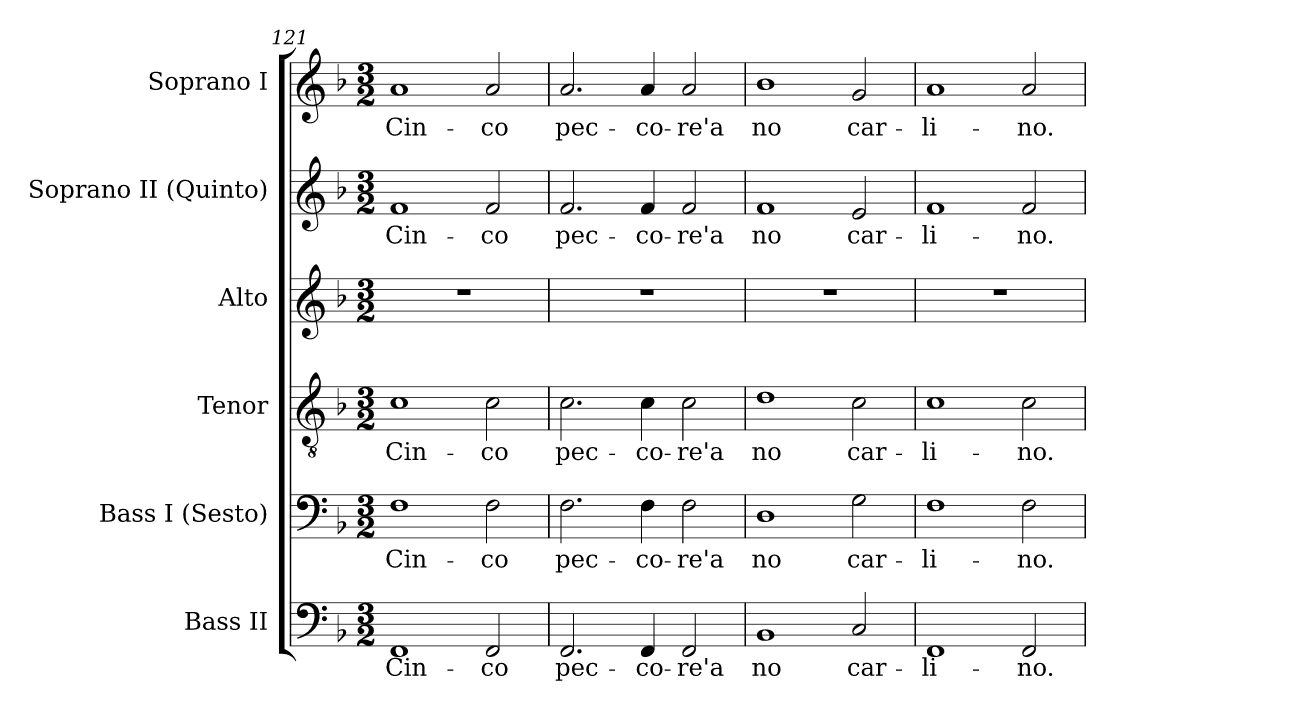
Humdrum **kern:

**kern	**text	**kern	**text	**kern	**text	**kern	**kern	**text	**kern	**text
*part6	*part6	*part5	*part5	*part4	*part4	*part3	*part2	*part2	*part1	*part1
*staff6	*staff6	*staff5	*staff5	*staff4	*staff4	*staff3	*staff2	*staff2	*staff1	*staff1
*I"Bass II	*	*I"Bass I (Sesto)	*	*I"Tenor	*	*I"Alto	*I"Soprano II (Quinto)	*	*I"Soprano I	*
*I'B.	*	*I'B.	*	*I'T.	*	*I'A.	*I'S.	*	*I'S.	*
*clefF4	*	*clefF4	*	*clefGv2	*	*clefG2	*clefG2	*	*clefG2	*
*	*	*	*	*ITrd7c12	*	*	*	*	*	*
*k[b-]	*	*k[b-]	*	*k[b-]	*	*k[b-]	*k[b-]	*	*k[b-]	*
*F:	*	*F:	*	*F:	*	*F:	*F:	*	*F:	*
*M3/2	*	*M3/2	*	*M3/2	*	*M3/2	*M3/2	*	*M3/2	*
=121	=121	=121	=121	=121	=121	=121	=121	=121	=121	=121
!	!LO:LY:b:color=#000000	!	!	!	!	!	!	!	!	!
!	!	!	!LO:LY:b:color=#000000	!	!	!	!	!	!	!
!	!	!	!	!	!LO:LY:b:color=#000000	!LO:N:vis=1	!	!	!	!
!	!	!	!	!	!	!	!	!LO:LY:b:color=#000000	!	!
!	!	!	!	!	!	!	!	!	!	!LO:LY:b:color=#000000
1FFi	Cin-	1Fi	Cin-	1Ci	Cin-	1.r	1fi	Cin-	1ai	Cin-
!	!LO:LY:b:color=#000000	!	!	!	!	!	!	!	!	!
!	!	!	!LO:LY:b:color=#000000	!	!	!	!	!	!	!
!	!	!	!	!	!LO:LY:b:color=#000000	!	!	!	!	!
!	!	!	!	!	!	!	!	!LO:LY:b:color=#000000	!	!
!	!	!	!	!	!	!	!	!	!	!LO:LY:b:color=#000000
2FFi/	-co	2Fi\	-co	2Ci\	-co	.	2fi/	-co	2ai/	-co
=122	=122	=122	=122	=122	=122	=122	=122	=122	=122	=122
!	!LO:LY:b:color=#000000	!	!	!	!	!	!	!	!	!
!	!	!	!LO:LY:b:color=#000000	!	!	!	!	!	!	!
!	!	!	!	!	!LO:LY:b:color=#000000	!LO:N:vis=1	!	!	!	!
!	!	!	!	!	!	!	!	!LO:LY:b:color=#000000	!	!
!	!	!	!	!	!	!	!	!	!	!LO:LY:b:color=#000000
2.FFi/	pec-	2.Fi\	pec-	2.Ci\	pec-	1.r	2.fi/	pec-	2.ai/	pec-
!	!LO:LY:b:color=#000000	!	!	!	!	!	!	!	!	!
!	!	!	!LO:LY:b:color=#000000	!	!	!	!	!	!	!
!	!	!	!	!	!LO:LY:b:color=#000000	!	!	!	!	!
!	!	!	!	!	!	!	!	!LO:LY:b:color=#000000	!	!
!	!	!	!	!	!	!	!	!	!	!LO:LY:b:color=#000000
4FFi/	-co-	4Fi\	-co-	4Ci\	-co-	.	4fi/	-co-	4ai/	-co-
!	!LO:LY:b:color=#000000	!	!	!	!	!	!	!	!	!
!	!	!	!LO:LY:b:color=#000000	!	!	!	!	!	!	!
!	!	!	!	!	!LO:LY:b:color=#000000	!	!	!	!	!
!	!	!	!	!	!	!	!	!LO:LY:b:color=#000000	!	!
!	!	!	!	!	!	!	!	!	!	!LO:LY:b:color=#000000
2FFi/	-re'a	2Fi\	-re'a	2Ci\	-re'a	.	2fi/	-re'a	2ai/	-re'a
=123	=123	=123	=123	=123	=123	=123	=123	=123	=123	=123
!	!LO:LY:b:color=#000000	!	!	!	!	!	!	!	!	!
!	!	!	!LO:LY:b:color=#000000	!	!	!	!	!	!	!
!	!	!	!	!	!LO:LY:b:color=#000000	!LO:N:vis=1	!	!	!	!
!	!	!	!	!	!	!	!	!LO:LY:b:color=#000000	!	!
!	!	!	!	!	!	!	!	!	!	!LO:LY:b:color=#000000
1BB-i	no	1Di	no	1Di	no	1.r	1fi	no	1b-i	no
!	!LO:LY:b:color=#000000	!	!	!	!	!	!	!	!	!
!	!	!	!LO:LY:b:color=#000000	!	!	!	!	!	!	!
!	!	!	!	!	!LO:LY:b:color=#000000	!	!	!	!	!
!	!	!	!	!	!	!	!	!LO:LY:b:color=#000000	!	!
!	!	!	!	!	!	!	!	!	!	!LO:LY:b:color=#000000
2Ci/	car-	2Gi\	car-	2Ci\	car-	.	2ei/	car-	2gi/	car-
=124	=124	=124	=124	=124	=124	=124	=124	=124	=124	=124
!	!LO:LY:b:color=#000000	!	!	!	!	!	!	!	!	!
!	!	!	!LO:LY:b:color=#000000	!	!	!	!	!	!	!
!	!	!	!	!	!LO:LY:b:color=#000000	!LO:N:vis=1	!	!	!	!
!	!	!	!	!	!	!	!	!LO:LY:b:color=#000000	!	!
!	!	!	!	!	!	!	!	!	!	!LO:LY:b:color=#000000
1FFi	-li-	1Fi	-li-	1Ci	-li-	1.r	1fi	-li-	1ai	-li-
!	!LO:LY:b:color=#000000	!	!	!	!	!	!	!	!	!
!	!	!	!LO:LY:b:color=#000000	!	!	!	!	!	!	!
!	!	!	!	!	!LO:LY:b:color=#000000	!	!	!	!	!
!	!	!	!	!	!	!	!	!LO:LY:b:color=#000000	!	!
!	!	!	!	!	!	!	!	!	!	!LO:LY:b:color=#000000
2FFi/	-no.	2Fi\	-no.	2Ci\	-no.	.	2fi/	-no.	2ai/	-no.
=	=	=	=	=	=	=	=	=	=	=
*-	*-	*-	*-	*-	*-	*-	*-	*-	*-	*-
